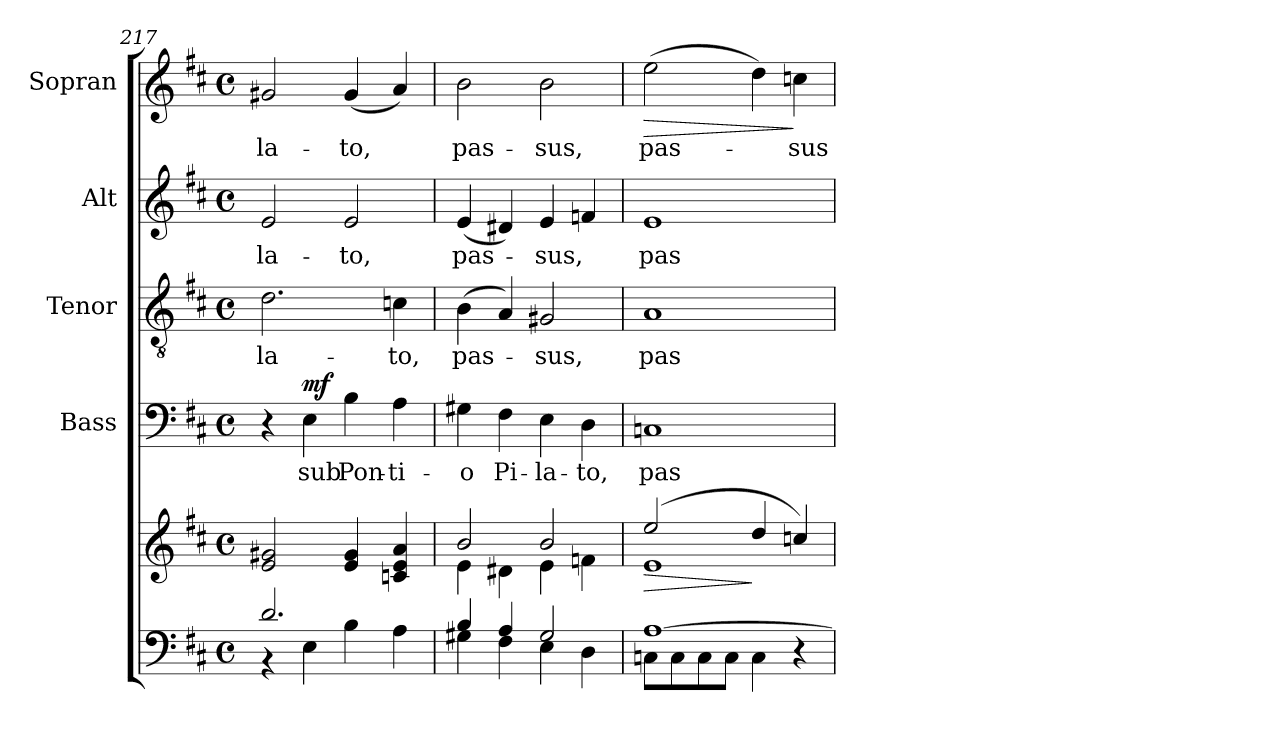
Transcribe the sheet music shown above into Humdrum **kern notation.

**kern	**kern	**dynam	**kern	**text	**dynam	**kern	**text	**kern	**text	**kern	**text	**dynam
*part5	*part5	*part5	*part4	*part4	*part4	*part3	*part3	*part2	*part2	*part1	*part1	*part1
*staff6	*staff5	*staff5/6	*staff4	*staff4	*staff4	*staff3	*staff3	*staff2	*staff2	*staff1	*staff1	*staff1
*	*	*	*I"Bass	*	*	*I"Tenor	*	*I"Alt	*	*I"Sopran	*	*
*	*	*	*I'B.	*	*	*I'T.	*	*I'A.	*	*I'S.	*	*
*clefF4	*clefG2	*	*clefF4	*	*	*clefGv2	*	*clefG2	*	*clefG2	*	*
*k[f#c#]	*k[f#c#]	*	*k[f#c#]	*	*	*k[f#c#]	*	*k[f#c#]	*	*k[f#c#]	*	*
*D:	*D:	*	*D:	*	*	*D:	*	*D:	*	*D:	*	*
*M4/4	*M4/4	*	*M4/4	*	*	*M4/4	*	*M4/4	*	*M4/4	*	*
*met(c)	*met(c)	*	*met(c)	*	*	*met(c)	*	*met(c)	*	*met(c)	*	*
=217	=217	=217	=217	=217	=217	=217	=217	=217	=217	=217	=217	=217
*^	*	*	*	*	*	*	*	*	*	*	*	*
!	!	!	!	!	!	!	!	!LO:LY:b	!	!LO:LY:b	!	!LO:LY:b	!
2.d/	4rBB	2e/ 2g#X/	.	4r	.	.	2.d\	-la-	2e/	-la-	2g#X/	-la-	.
!	!	!	!	!	!LO:LY:b	!LO:DY:a	!	!	!	!	!	!	!
.	4E\	.	.	4E\	sub	mf	.	.	.	.	.	.	.
!	!	!	!	!	!LO:LY:b	!	!	!	!	!LO:LY:b	!	!LO:LY:b	!
.	4B\	4e/ 4g#/	.	4B\	Pon-	.	.	.	2e/	-to,	(<4g#/	-to,	.
!	!	!	!	!	!LO:LY:b	!	!	!LO:LY:b	!	!	!	!	!
4ryy	4A\	4cn/ 4e/ 4a/	.	4A\	-ti-	.	4cn\	-to,	.	.	4a/)	.	.
=218	=218	=218	=218	=218	=218	=218	=218	=218	=218	=218	=218	=218	=218
*	*	*^	*	*	*	*	*	*	*	*	*	*	*
!	!	!	!	!	!	!LO:LY:b	!	!	!LO:LY:b	!	!LO:LY:b	!	!LO:LY:b	!
4B/	4G#X\	2b/	4e\	.	4G#X\	-o	.	(>4B\	pas-	(<4e/	pas-	2b\	pas-	.
!	!	!	!	!	!	!LO:LY:b	!	!	!	!	!	!	!	!
4A/	4F#\	.	4d#X\	.	4F#\	Pi-	.	4A/)	.	4d#X/)	.	.	.	.
!	!	!	!	!	!	!LO:LY:b	!	!	!LO:LY:b	!	!LO:LY:b	!	!LO:LY:b	!
2G#/	4E\	2b/	4e\	.	4E\	-la-	.	2G#X/	-sus,	4e/	-sus,	2b\	-sus,	.
!	!	!	!	!	!	!LO:LY:b	!	!	!	!	!	!	!	!
.	4D\	.	4fn\	.	4D\	-to,	.	.	.	4fn/	.	.	.	.
=219	=219	=219	=219	=219	=219	=219	=219	=219	=219	=219	=219	=219	=219	=219
!	!	!	!	!LO:HP:b	!	!LO:LY:b	!	!	!LO:LY:b	!	!LO:LY:b	!	!LO:LY:b	!LO:HP:b
[>1A	8Cn\L	(<2ee/	1e	>	1Cn	pas-	.	1A	pas-	1e	pas-	(>2ee\	pas-	>
.	8C\	.	.	.	.	.	.	.	.	.	.	.	.	.
.	8C\	.	.	.	.	.	.	.	.	.	.	.	.	.
.	8C\J	.	.	.	.	.	.	.	.	.	.	.	.	.
.	4C\	4dd/	.	]	.	.	.	.	.	.	.	4dd\)	.	.
!	!	!	!	!	!	!	!	!	!	!	!	!	!LO:LY:b	!
.	4rC	4ccn/)	.	.	.	.	.	.	.	.	.	4ccn\	-sus	]
*v	*v	*	*	*	*	*	*	*	*	*	*	*	*	*
*	*v	*v	*	*	*	*	*	*	*	*	*	*	*
=	=	=	=	=	=	=	=	=	=	=	=	=
*-	*-	*-	*-	*-	*-	*-	*-	*-	*-	*-	*-	*-
